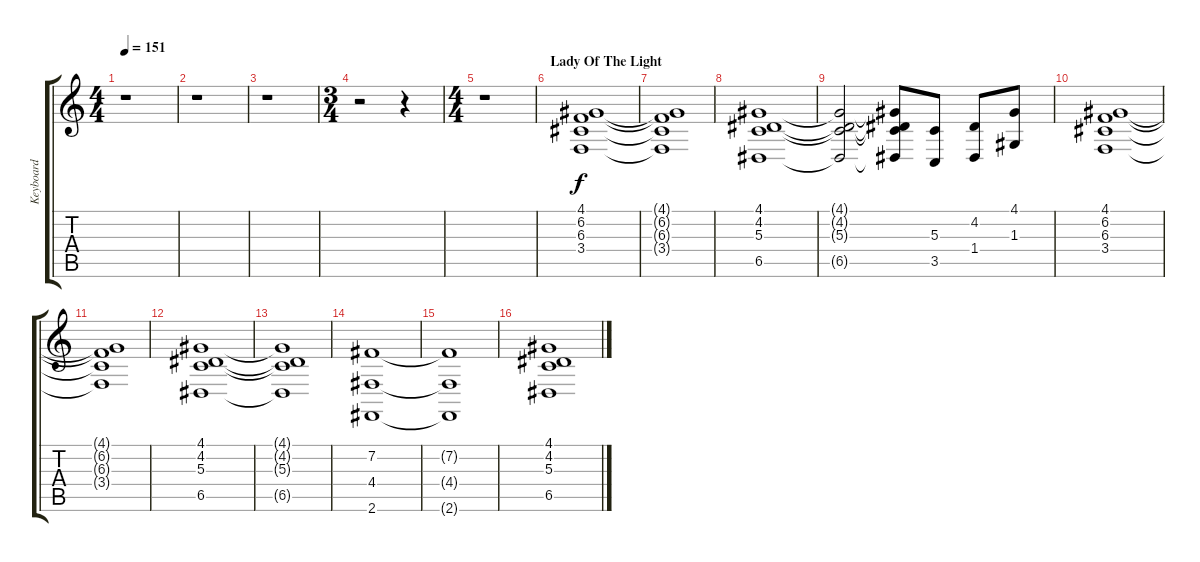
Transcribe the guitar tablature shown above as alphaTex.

\track ("Keyboard" "Keyboard") {instrument stringensemble1}
\staff {score tabs}
\tuning (E4 B3 G3 D3 A2 E2) {hide}
\ts (4 4)
\section ("" "")
\tempo 151
\clef g2
\ks c
r.1{dy f} |
r.1 |
r.1 |
\ts (3 4)
r.2 r.4 |
\ts (4 4)
r.1 |
\section ("" "Lady Of The Light")
(4.1 6.2 6.3 3.4).1{volume 8 instrument synthstrings1} |
(4.1{t} 6.2{t} 6.3{t} 3.4{t}).1 |
(4.1 4.2 5.3 6.5).1 |
(4.1{t} 4.2{t} 5.3{t} 6.5{t}).2 (4.1{t} 4.2{t} 5.3{t} 6.5{t}).8 (5.3 3.5).8 (4.2 1.4).8 (4.1 1.3).8 |
(4.1 6.2 6.3 3.4).1 |
(4.1{t} 6.2{t} 6.3{t} 3.4{t}).1 |
(4.1 4.2 5.3 6.5).1 |
(4.1{t} 4.2{t} 5.3{t} 6.5{t}).1 |
(7.2 4.4 2.6).1 |
(7.2{t} 4.4{t} 2.6{t}).1 |
(4.1 4.2 5.3 6.5).1
